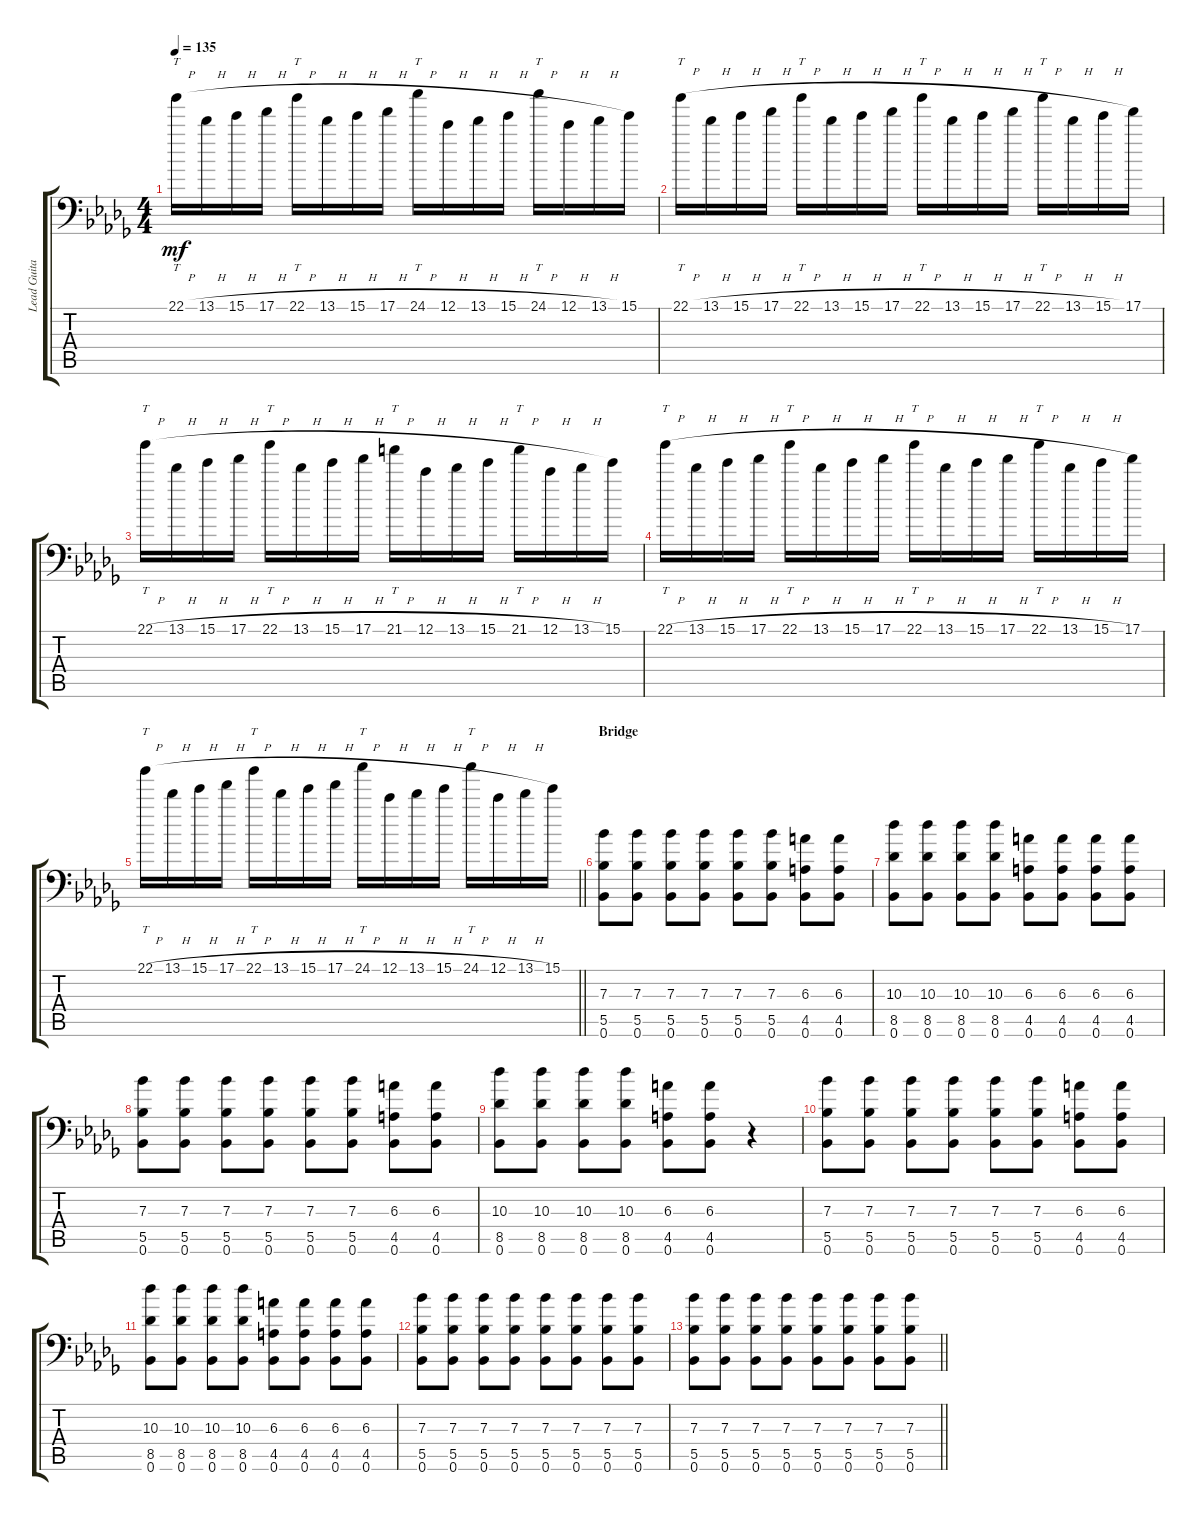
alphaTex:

\track ("Lead Guitar" "Lead Guita") {instrument distortionguitar}
\staff {score tabs}
\tuning (C4 G3 Eb3 Bb2 F2 Bb1) {hide}
\ts (4 4)
\tempo 135
\clef f4
\ks bbminor
22.1{h}.16{tt dy mf} 13.1{h}.16 15.1{h}.16 17.1{h}.16 22.1{h}.16{tt} 13.1{h}.16 15.1{h}.16 17.1{h}.16 24.1{h}.16{tt} 12.1{h}.16 13.1{h}.16 15.1{h}.16 24.1{h}.16{tt} 12.1{h}.16 13.1{h}.16 15.1.16 |
22.1{h}.16{tt} 13.1{h}.16 15.1{h}.16 17.1{h}.16 22.1{h}.16{tt} 13.1{h}.16 15.1{h}.16 17.1{h}.16 22.1{h}.16{tt} 13.1{h}.16 15.1{h}.16 17.1{h}.16 22.1{h}.16{tt} 13.1{h}.16 15.1{h}.16 17.1.16 |
22.1{h}.16{tt} 13.1{h}.16 15.1{h}.16 17.1{h}.16 22.1{h}.16{tt} 13.1{h}.16 15.1{h}.16 17.1{h}.16 21.1{h}.16{tt} 12.1{h}.16 13.1{h}.16 15.1{h}.16 21.1{h}.16{tt} 12.1{h}.16 13.1{h}.16 15.1.16 |
22.1{h}.16{tt} 13.1{h}.16 15.1{h}.16 17.1{h}.16 22.1{h}.16{tt} 13.1{h}.16 15.1{h}.16 17.1{h}.16 22.1{h}.16{tt} 13.1{h}.16 15.1{h}.16 17.1{h}.16 22.1{h}.16{tt} 13.1{h}.16 15.1{h}.16 17.1.16 |
\barLineRight lightlight
22.1{h}.16{tt} 13.1{h}.16 15.1{h}.16 17.1{h}.16 22.1{h}.16{tt} 13.1{h}.16 15.1{h}.16 17.1{h}.16 24.1{h}.16{tt} 12.1{h}.16 13.1{h}.16 15.1{h}.16 24.1{h}.16{tt} 12.1{h}.16 13.1{h}.16 15.1.16 |
\section ("" "Bridge")
(7.3 5.5 0.6).8 (7.3 5.5 0.6).8 (7.3 5.5 0.6).8 (7.3 5.5 0.6).8 (7.3 5.5 0.6).8 (7.3 5.5 0.6).8 (6.3 4.5 0.6).8 (6.3 4.5 0.6).8 |
(10.3 8.5 0.6).8 (10.3 8.5 0.6).8 (10.3 8.5 0.6).8 (10.3 8.5 0.6).8 (6.3 4.5 0.6).8 (6.3 4.5 0.6).8 (6.3 4.5 0.6).8 (6.3 4.5 0.6).8 |
(7.3 5.5 0.6).8 (7.3 5.5 0.6).8 (7.3 5.5 0.6).8 (7.3 5.5 0.6).8 (7.3 5.5 0.6).8 (7.3 5.5 0.6).8 (6.3 4.5 0.6).8 (6.3 4.5 0.6).8 |
(10.3 8.5 0.6).8 (10.3 8.5 0.6).8 (10.3 8.5 0.6).8 (10.3 8.5 0.6).8 (6.3 4.5 0.6).8 (6.3 4.5 0.6).8 r.4 |
(7.3 5.5 0.6).8 (7.3 5.5 0.6).8 (7.3 5.5 0.6).8 (7.3 5.5 0.6).8 (7.3 5.5 0.6).8 (7.3 5.5 0.6).8 (6.3 4.5 0.6).8 (6.3 4.5 0.6).8 |
(10.3 8.5 0.6).8 (10.3 8.5 0.6).8 (10.3 8.5 0.6).8 (10.3 8.5 0.6).8 (6.3 4.5 0.6).8 (6.3 4.5 0.6).8 (6.3 4.5 0.6).8 (6.3 4.5 0.6).8 |
(7.3 5.5 0.6).8 (7.3 5.5 0.6).8 (7.3 5.5 0.6).8 (7.3 5.5 0.6).8 (7.3 5.5 0.6).8 (7.3 5.5 0.6).8 (7.3 5.5 0.6).8 (7.3 5.5 0.6).8 |
\barLineRight lightlight
(7.3 5.5 0.6).8 (7.3 5.5 0.6).8 (7.3 5.5 0.6).8 (7.3 5.5 0.6).8 (7.3 5.5 0.6).8 (7.3 5.5 0.6).8 (7.3 5.5 0.6).8 (7.3 5.5 0.6).8
